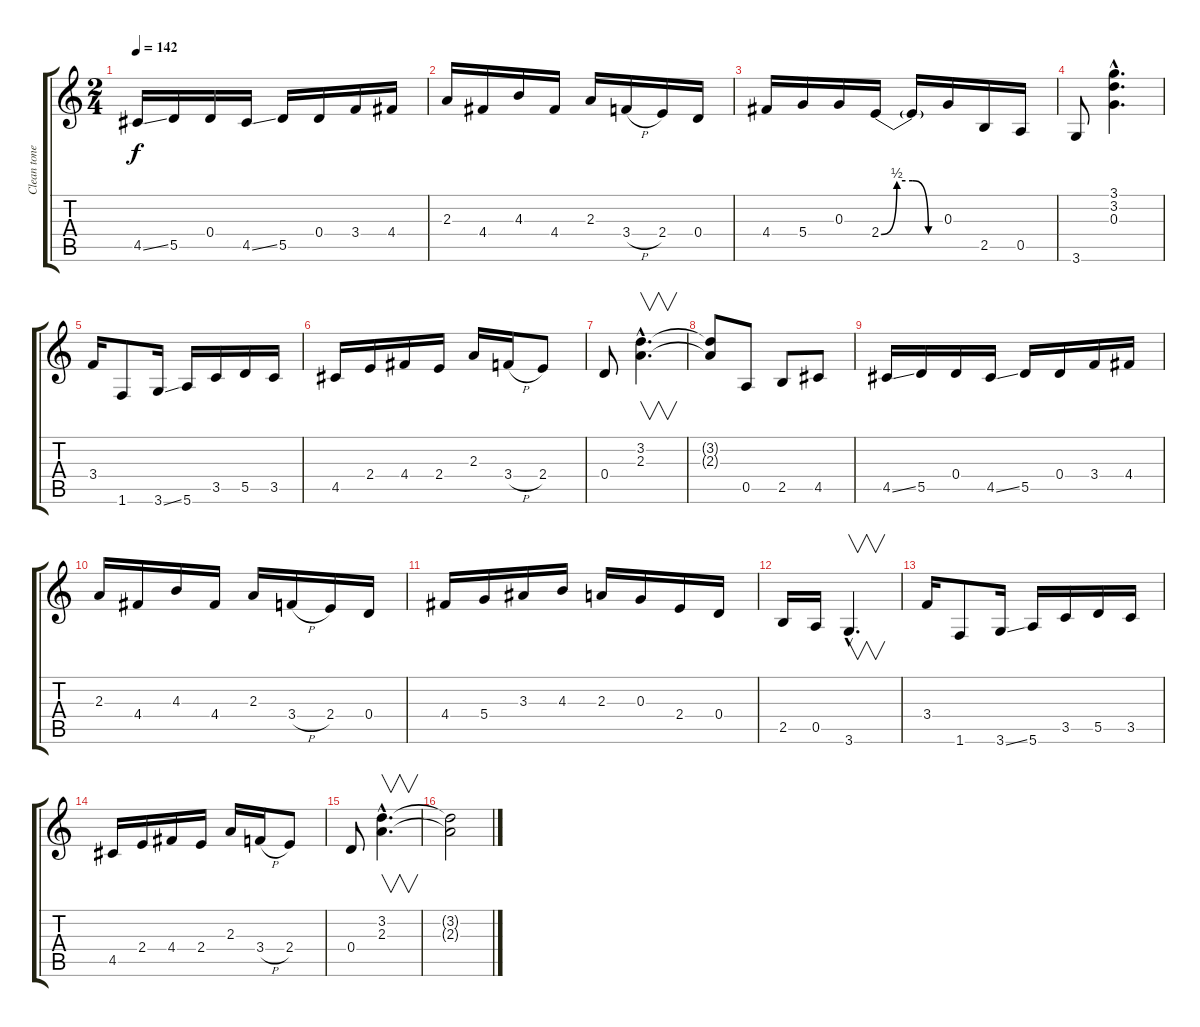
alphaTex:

\track ("Clean tone guitar" "Clean tone") {instrument electricguitarclean}
\staff {score tabs}
\tuning (E4 B3 G3 D3 A2 E2) {hide}
\ts (2 4)
\tempo 142
\clef g2
\ks c
4.5{ss}.16{dy f} 5.5.16 0.4.16 4.5{ss}.16 5.5.16 0.4.16 3.4.16 4.4.16 |
2.3.16 4.4.16 4.3.16 4.4.16 2.3.16 3.4{h}.16 2.4.16 0.4.16 |
4.4.16 5.4.16 0.3.16 2.4{be (custom 0 0 15 2 30 2 45 0 60 0)}.16 2.4{t}.16 0.3.16 2.5.16 0.5.16 |
3.6.8 (3.1{hac} 3.2{hac} 0.3{hac}).4{d} |
3.4.16 1.6.8 3.6{ss}.16 5.6.16 3.5.16 5.5.16 3.5.16 |
4.5.16 2.4.16 4.4.16 2.4.16 2.3.16 3.4{h}.16 2.4.8 |
0.4.8 (3.2{hac} 2.3{hac}).4{v d} |
(3.2{t} 2.3{t}).8 0.5.8 2.5.8 4.5.8 |
4.5{ss}.16 5.5.16 0.4.16 4.5{ss}.16 5.5.16 0.4.16 3.4.16 4.4.16 |
2.3.16 4.4.16 4.3.16 4.4.16 2.3.16 3.4{h}.16 2.4.16 0.4.16 |
4.4.16 5.4.16 3.3.16 4.3.16 2.3.16 0.3.16 2.4.16 0.4.16 |
2.5.16 0.5.16 3.6{hac}.4{v d} |
3.4.16 1.6.8 3.6{ss}.16 5.6.16 3.5.16 5.5.16 3.5.16 |
4.5.16 2.4.16 4.4.16 2.4.16 2.3.16 3.4{h}.16 2.4.8 |
0.4.8 (3.2{hac} 2.3{hac}).4{v d} |
(3.2{t} 2.3{t}).2
